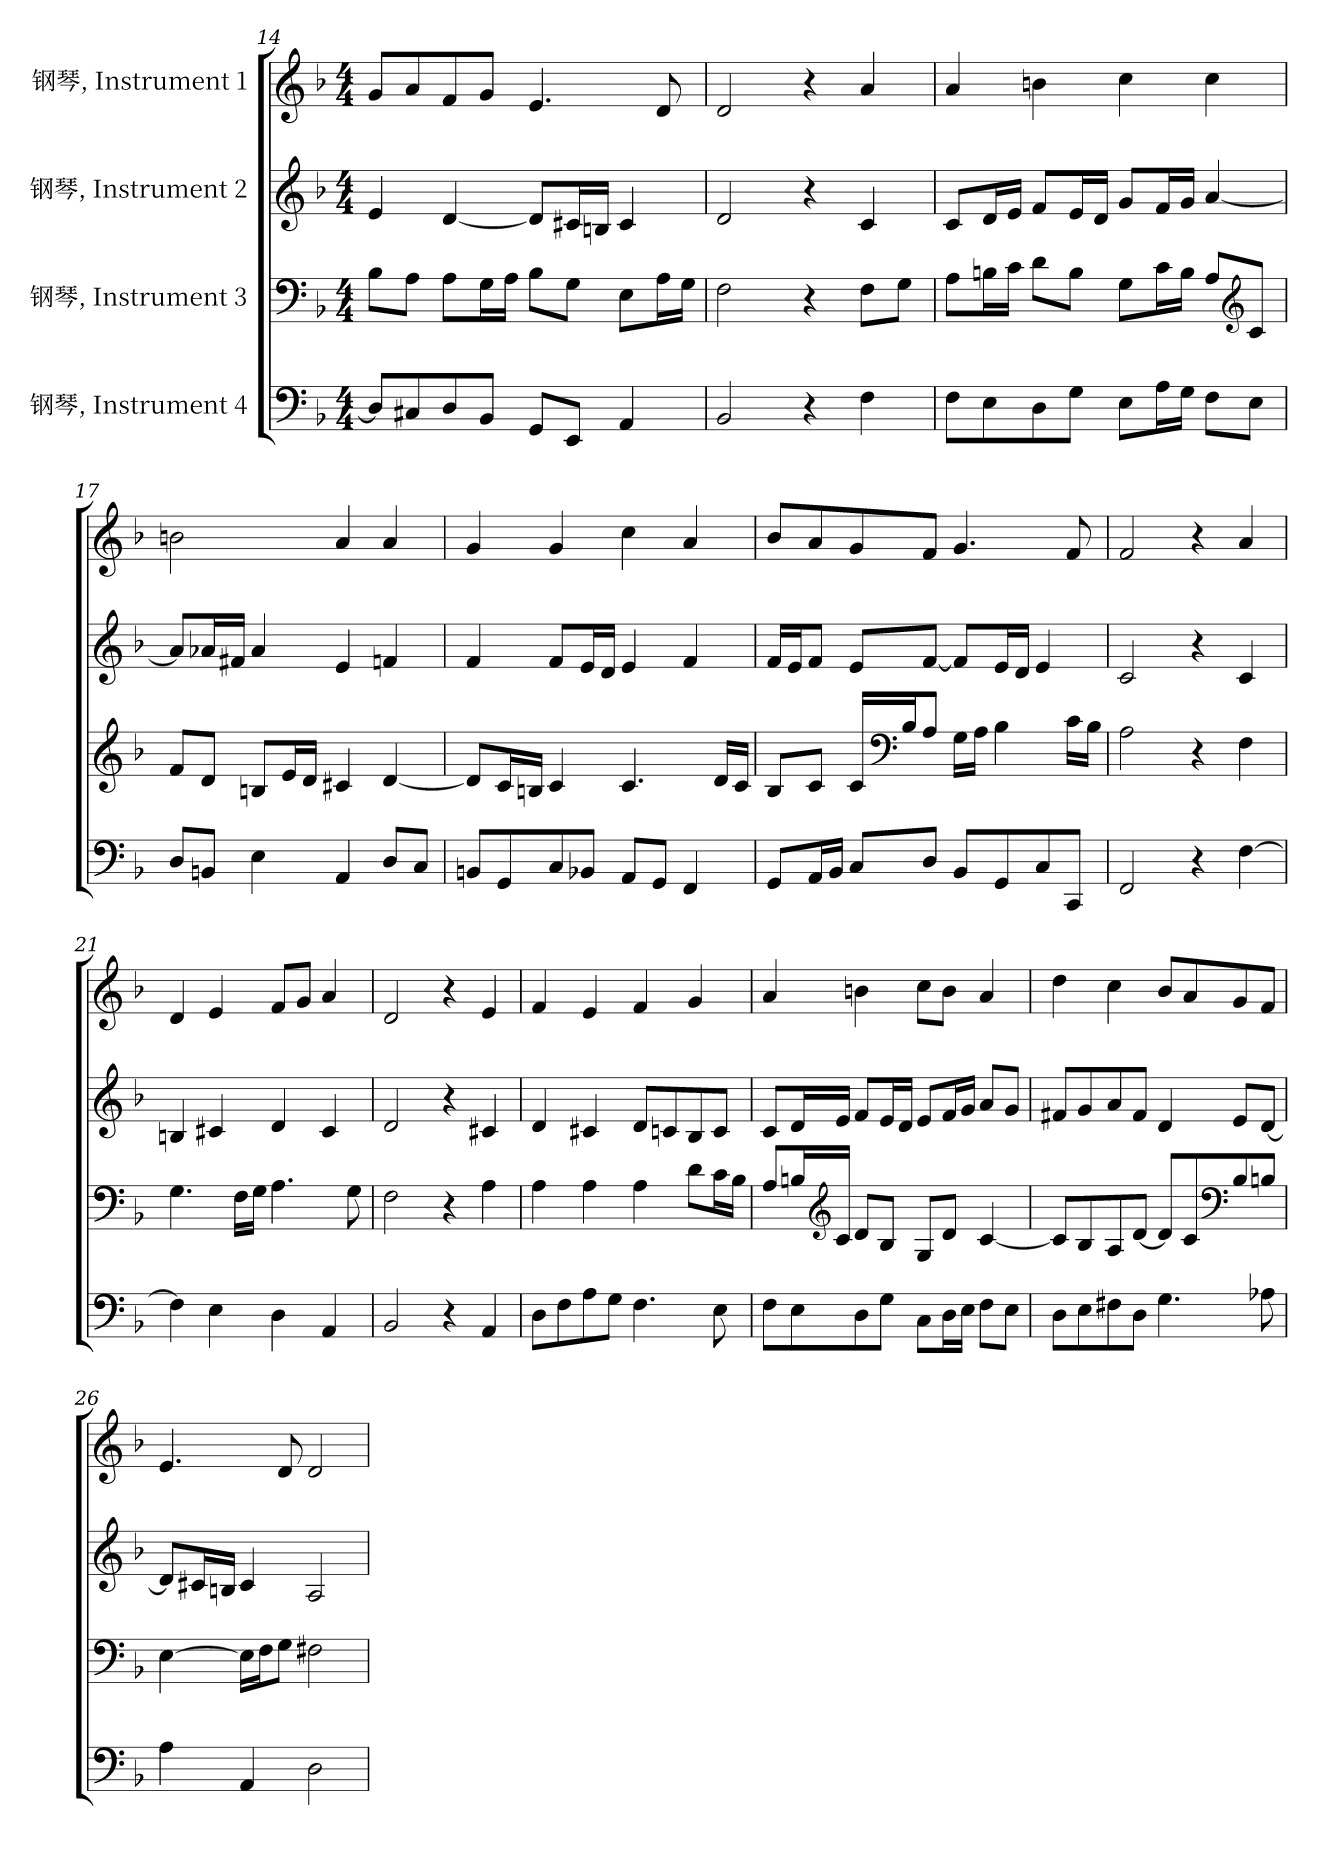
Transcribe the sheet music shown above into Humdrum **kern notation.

**kern	**kern	**kern	**kern
*part4	*part3	*part2	*part1
*staff4	*staff3	*staff2	*staff1
*I"钢琴, Instrument 4	*I"钢琴, Instrument 3	*I"钢琴, Instrument 2	*I"钢琴, Instrument 1
*clefF4	*clefF4	*clefG2	*clefG2
*k[b-]	*k[b-]	*k[b-]	*k[b-]
*M4/4	*M4/4	*M4/4	*M4/4
=14	=14	=14	=14
8D/L]	8B-\L	4e/	8g/L
8C#X/	8A\J	.	8a/
8D/	8A\L	[4d/	8f/
8BB-/J	16G\L	.	8g/J
.	16A\JJ	.	.
8GG/L	8B-\L	8d/L]	4.e/
8EE/J	8G\J	16c#X/L	.
.	.	16Bn/JJ	.
4AA/	8E\L	4c#/	.
.	16A\L	.	8d/
.	16G\JJ	.	.
=15	=15	=15	=15
2BB-/	2F\	2d/	2d/
4r	4r	4r	4r
4F\	8F\L	4c/	4a/
.	8G\J	.	.
!!LO:LB:g=z
=16	=16	=16	=16
8F\L	8A\L	8c/L	4a/
8E\	16Bn\L	16d/L	.
.	16c\JJ	16e/JJ	.
8D\	8d\L	8f/L	4bn\
8G\J	8B\J	16e/L	.
.	.	16d/JJ	.
8E\L	8G\L	8g/L	4cc\
16A\L	16c\L	16f/L	.
16G\JJ	16B\JJ	16g/JJ	.
8F\L	8A/L	[4a/	4cc\
*	*clefG2	*	*
8E\J	8c/J	.	.
=17	=17	=17	=17
8D/L	8f/L	8a/L]	2bn\
8BBn/J	8d/J	16a-X/L	.
.	.	16f#X/JJ	.
4E\	8Bn/L	4a-/	.
.	16e/L	.	.
.	16d/JJ	.	.
4AA/	4c#X/	4e/	4a/
8D/L	[4d/	4fn/	4a/
8C/J	.	.	.
=18	=18	=18	=18
8BBn/L	8d/L]	4f/	4g/
8GG/	16c/L	.	.
.	16Bn/JJ	.	.
8C/	4c/	8f/L	4g/
8BB-X/J	.	16e/L	.
.	.	16d/JJ	.
8AA/L	4.c/	4e/	4cc\
8GG/J	.	.	.
4FF/	.	4f/	4a/
.	16d/LL	.	.
.	16c/JJ	.	.
!!LO:LB:g=z
=19	=19	=19	=19
8GG/L	8B-/L	16f/LL	8b-/L
.	.	16e/J	.
16AA/L	8c/J	8f/J	8a/
16BB-/JJ	.	.	.
8C/L	16c/LL	8e/L	8g/
*	*clefF4	*	*
.	16B-/J	.	.
8D/J	8A/J	[8f/J	8f/J
8BB-/L	16G\LL	8f/L]	4.g/
.	16A\JJ	.	.
8GG/	4B-\	16e/L	.
.	.	16d/JJ	.
8C/	.	4e/	.
8CC/J	16c\LL	.	8f/
.	16B-\JJ	.	.
=20	=20	=20	=20
2FF/	2A\	2c/	2f/
4r	4r	4r	4r
[4F\	4F\	4c/	4a/
=21	=21	=21	=21
4F\]	4.G\	4Bn/	4d/
4E\	.	4c#X/	4e/
.	16F\LL	.	.
.	16G\JJ	.	.
4D\	4.A\	4d/	8f/L
.	.	.	8g/J
4AA/	.	4c#/	4a/
.	8G\	.	.
=22	=22	=22	=22
2BB-/	2F\	2d/	2d/
4r	4r	4r	4r
4AA/	4A\	4c#X/	4e/
=23	=23	=23	=23
8D\L	4A\	4d/	4f/
8F\	.	.	.
8A\	4A\	4c#X/	4e/
8G\J	.	.	.
4.F\	4A\	8d/L	4f/
.	.	8cn/	.
.	8d\L	8B-/	4g/
8E\	16c\L	8c/J	.
.	16B-\JJ	.	.
!!LO:PB:g=z
=24	=24	=24	=24
8F\L	8A/L	8c/L	4a/
8E\	16Bn/L	16d/L	.
*	*clefG2	*	*
.	16c/JJ	16e/JJ	.
8D\	8d/L	8f/L	4bn\
8G\J	8B/J	16e/L	.
.	.	16d/JJ	.
8C\L	8G/L	8e/L	8cc\L
16D\L	8d/J	16f/L	8b\J
16E\JJ	.	16g/JJ	.
8F\L	[4c/	8a/L	4a/
8E\J	.	8g/J	.
=25	=25	=25	=25
8D\L	8c/L]	8f#X/L	4dd\
8E\	8B-/	8g/	.
8F#X\	8A/	8a/	4cc\
8D\J	[8d/J	8f#/J	.
4.G\	8d/L]	4d/	8b-/L
.	8c/	.	8a/
*	*clefF4	*	*
.	8B-/	8e/L	8g/
8A-X\	8Bn/J	[8d/J	8f/J
=26	=26	=26	=26
4A\	[4E\	8d/L]	4.e/
.	.	16c#X/L	.
.	.	16Bn/JJ	.
4AA/	16E\LL]	4c#/	.
.	16F\J	.	.
.	8G\J	.	8d/
2D\	2F#X\	2A/	2d/
=	=	=	=
*-	*-	*-	*-
